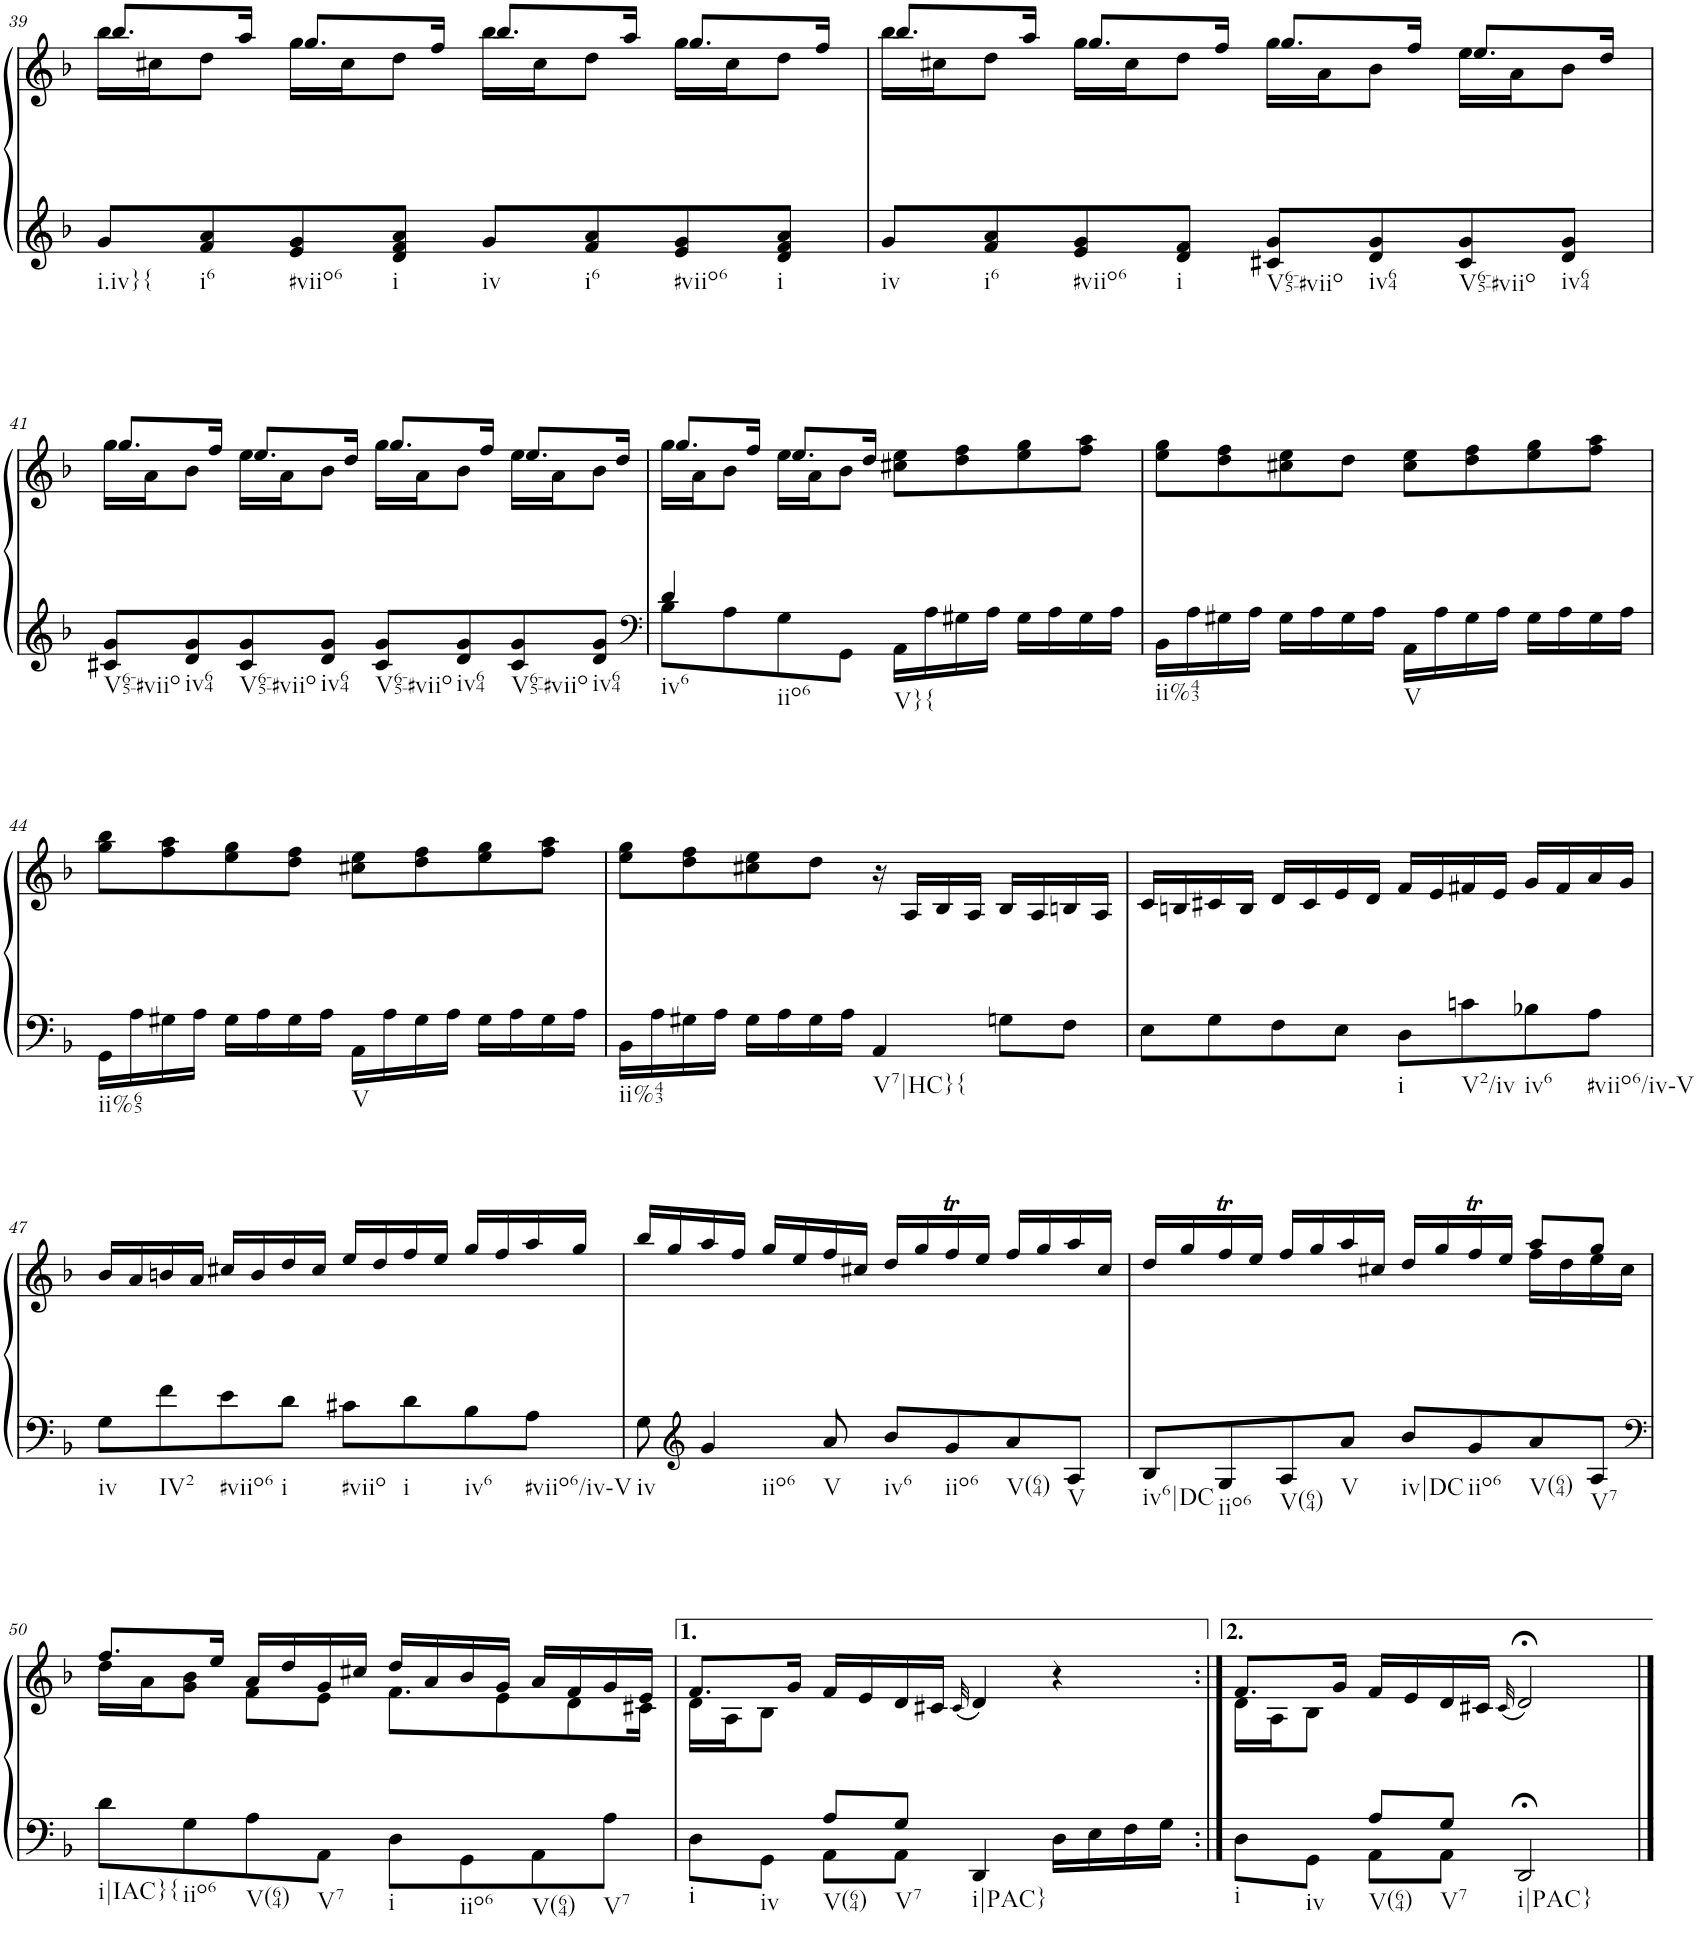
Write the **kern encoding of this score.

**kern	**kern
*part1	*part1
*staff2	*staff1
*I"Piano	*
*I'Pno.	*
!!LO:PB:g=z
*clefG2	*clefG2
*k[b-]	*k[b-]
*M4/4	*M4/4
*met(c)	*met(c)
=39	=39
*	*^
!LO:TX:b:t=i.iv}{	!	!
8g/L	8.bb-/L	16bb-\LL
.	.	16cc#X\J
!LO:TX:b:t=i6	!	!
8f/ 8a/	.	8dd\J
.	16aa/Jk	.
!LO:TX:b:t=#viio6	!	!
8e/ 8g/	8.gg/L	16gg\LL
.	.	16cc#\J
!LO:TX:b:t=i	!	!
8d/ 8f/ 8a/J	.	8dd\J
.	16ff/Jk	.
!LO:TX:b:t=iv	!	!
8g/L	8.bb-/L	16bb-\LL
.	.	16cc#\J
!LO:TX:b:t=i6	!	!
8f/ 8a/	.	8dd\J
.	16aa/Jk	.
!LO:TX:b:t=#viio6	!	!
8e/ 8g/	8.gg/L	16gg\LL
.	.	16cc#\J
!LO:TX:b:t=i	!	!
8d/ 8f/ 8a/J	.	8dd\J
.	16ff/Jk	.
=40	=40	=40
!LO:TX:b:t=iv	!	!
8g/L	8.bb-/L	16bb-\LL
.	.	16cc#X\J
!LO:TX:b:t=i6	!	!
8f/ 8a/	.	8dd\J
.	16aa/Jk	.
!LO:TX:b:t=#viio6	!	!
8e/ 8g/	8.gg/L	16gg\LL
.	.	16cc#\J
!LO:TX:b:t=i	!	!
8d/ 8f/J	.	8dd\J
.	16ff/Jk	.
!LO:TX:b:t=V65-#viio	!	!
8c#X/ 8g/L	8.gg/L	16gg\LL
.	.	16a\J
!LO:TX:b:t=iv64	!	!
8d/ 8g/	.	8b-\J
.	16ff/Jk	.
!LO:TX:b:t=V65-#viio	!	!
8c#/ 8g/	8.ee/L	16ee\LL
.	.	16a\J
!LO:TX:b:t=iv64	!	!
8d/ 8g/J	.	8b-\J
.	16dd/Jk	.
!!LO:LB:g=z	!!
=41	=41	=41
!LO:TX:b:t=V65-#viio	!	!
8c#X/ 8g/L	8.gg/L	16gg\LL
.	.	16a\J
!LO:TX:b:t=iv64	!	!
8d/ 8g/	.	8b-\J
.	16ff/Jk	.
!LO:TX:b:t=V65-#viio	!	!
8c#/ 8g/	8.ee/L	16ee\LL
.	.	16a\J
!LO:TX:b:t=iv64	!	!
8d/ 8g/J	.	8b-\J
.	16dd/Jk	.
!LO:TX:b:t=V65-#viio	!	!
8c#/ 8g/L	8.gg/L	16gg\LL
.	.	16a\J
!LO:TX:b:t=iv64	!	!
8d/ 8g/	.	8b-\J
.	16ff/Jk	.
!LO:TX:b:t=V65-#viio	!	!
8c#/ 8g/	8.ee/L	16ee\LL
.	.	16a\J
!LO:TX:b:t=iv64	!	!
8d/ 8g/J	.	8b-\J
.	16dd/Jk	.
=42	=42	=42
*clefF4	*	*
*^	*	*
!LO:TX:b:t=iv6	!	!	!
4d/	8B-\L	8.gg/L	16gg\LL
.	.	.	16a\J
.	8A\	.	8b-\J
.	.	16ff/Jk	.
!LO:TX:b:t=iio6	!	!	!
4ryy	8G\	8.ee/L	16ee\LL
.	.	.	16a\J
.	8GG\J	.	8b-\J
.	.	16dd/Jk	.
!LO:TX:b:t=V}{	!	!	!
16AA\LL	2ryy	8cc#X\ 8ee\L	2ryy
16A\	.	.	.
16G#X\	.	8dd\ 8ff\	.
16A\JJ	.	.	.
16G#\LL	.	8ee\ 8gg\	.
16A\	.	.	.
16G#\	.	8ff\ 8aa\J	.
16A\JJ	.	.	.
*v	*v	*	*
*	*v	*v
=43	=43
!LO:TX:b:t=ii%43	!
16BB-\LL	8ee\ 8gg\L
16A\	.
16G#X\	8dd\ 8ff\
16A\JJ	.
16G#\LL	8cc#X\ 8ee\
16A\	.
16G#\	8dd\J
16A\JJ	.
!LO:TX:b:t=V	!
16AA\LL	8cc#\ 8ee\L
16A\	.
16G#\	8dd\ 8ff\
16A\JJ	.
16G#\LL	8ee\ 8gg\
16A\	.
16G#\	8ff\ 8aa\J
16A\JJ	.
!!LO:LB:g=z
=44	=44
!LO:TX:b:t=ii%65	!
16GG\LL	8gg\ 8bb-\L
16A\	.
16G#X\	8ff\ 8aa\
16A\JJ	.
16G#\LL	8ee\ 8gg\
16A\	.
16G#\	8dd\ 8ff\J
16A\JJ	.
!LO:TX:b:t=V	!
16AA\LL	8cc#X\ 8ee\L
16A\	.
16G#\	8dd\ 8ff\
16A\JJ	.
16G#\LL	8ee\ 8gg\
16A\	.
16G#\	8ff\ 8aa\J
16A\JJ	.
=45	=45
!LO:TX:b:t=ii%43	!
16BB-\LL	8ee\ 8gg\L
16A\	.
16G#X\	8dd\ 8ff\
16A\JJ	.
16G#\LL	8cc#X\ 8ee\
16A\	.
16G#\	8dd\J
16A\JJ	.
!LO:TX:b:t=V7|HC}{	!
4AA/	16r
.	16A/LL
.	16B-/
.	16A/JJ
8Gn\L	16B-/LL
.	16A/
8F\J	16Bn/
.	16A/JJ
=46	=46
8E\L	16c/LL
.	16Bn/
8G\	16c#X/
.	16B/JJ
8F\	16d/LL
.	16c#/
8E\J	16e/
.	16d/JJ
!LO:TX:b:t=i	!
8D\L	16f/LL
.	16e/
!LO:TX:b:t=V2/iv	!
8cn\	16f#X/
.	16e/JJ
!LO:TX:b:t=iv6	!
8B-X\	16g/LL
.	16f#/
!LO:TX:b:t=#viio6/iv-V	!
8A\J	16a/
.	16g/JJ
!!LO:LB:g=z
=47	=47
!LO:TX:b:t=iv	!
8G\L	16b-/LL
.	16a/
!LO:TX:b:t=IV2	!
8f\	16bn/
.	16a/JJ
!LO:TX:b:t=#viio6	!
8e\	16cc#X/LL
.	16b/
!LO:TX:b:t=i	!
8d\J	16dd/
.	16cc#/JJ
!LO:TX:b:t=#viio	!
8c#X\L	16ee/LL
.	16dd/
!LO:TX:b:t=i	!
8d\	16ff/
.	16ee/JJ
!LO:TX:b:t=iv6	!
8B-\	16gg/LL
.	16ff/
!LO:TX:b:t=#viio6/iv-V	!
8A\J	16aa/
.	16gg/JJ
=48	=48
!LO:TX:b:t=iv	!
8G\	16bb-/LL
.	16gg/
*clefG2	*
!LO:TX:b:t=iio6	!
4g/	16aa/
.	16ff/JJ
.	16gg/LL
.	16ee/
!LO:TX:b:t=V	!
8a/	16ff/
.	16cc#X/JJ
!LO:TX:b:t=iv6	!
8b-/L	16dd/LL
.	16gg/
!LO:TX:b:t=iio6	!
8g/	16ffT/
.	16ee/JJ
!LO:TX:b:t=V(64)	!
8a/	16ff/LL
.	16gg/
!LO:TX:b:t=V	!
8A/J	16aa/
.	16cc#/JJ
=49	=49
*	*^
!LO:TX:b:t=iv6|DC	!	!
8B-/L	16dd/LL	2.ryy
.	16gg/	.
!LO:TX:b:t=iio6	!	!
8G/	16ffT/	.
.	16ee/JJ	.
!LO:TX:b:t=V(64)	!	!
8A/	16ff/LL	.
.	16gg/	.
!LO:TX:b:t=V	!	!
8a/J	16aa/	.
.	16cc#X/JJ	.
!LO:TX:b:t=iv|DC	!	!
8b-/L	16dd/LL	.
.	16gg/	.
!LO:TX:b:t=iio6	!	!
8g/	16ffT/	.
.	16ee/JJ	.
!LO:TX:b:t=V(64)	!	!
8a/	8aa/L	16ff\LL
.	.	16dd\
!LO:TX:b:t=V7	!	!
8A/J	8gg/J	16ee\
.	.	16cc#\JJ
!!LO:LB:g=z	!!
=50	=50	=50
*clefF4	*	*
!LO:TX:b:t=i|IAC}{	!	!
8d\L	8.ff/L	16dd\LL
.	.	16a\J
!LO:TX:b:t=iio6	!	!
8G\	.	8g\ 8b-\J
.	16ee/Jk	.
!LO:TX:b:t=V(64)	!	!
8A\	16a/LL	8f\L
.	16dd/	.
!LO:TX:b:t=V7	!	!
8AA\J	16g/	8e\J
.	16cc#X/JJ	.
!LO:TX:b:t=i	!	!
8D\L	16dd/LL	8.f\L
.	16a/	.
!LO:TX:b:t=iio6	!	!
8GG\	16b-/	.
.	16g/JJ	8e\
!LO:TX:b:t=V(64)	!	!
8AA\	16a/LL	.
.	16f/	8d\
!LO:TX:b:t=V7	!	!
8A\J	16g/	.
.	16e/JJ	16c#X\Jk
=51	=51	=51
*^	*	*
!LO:TX:b:t=i	!	!	!
8D\L	4ryy	8.f/L	16d\LL
.	.	.	16A\J
!LO:TX:b:t=iv	!	!	!
8GG\J	.	.	8B-\J
.	.	16g/Jk	.
!LO:TX:b:t=V(64)	!	!	!
8A/L	8AA\L	16f/LL	2.ryy
.	.	16e/	.
!LO:TX:b:t=V7	!	!	!
8G/J	8AA\J	16d/	.
.	.	16c#X/JJ	.
.	.	(32qc#/	.
!LO:TX:b:t=i|PAC}	!	!	!
4DD/	2ryy	4d/)	.
16D\LL	.	4r	.
16E\	.	.	.
16F\	.	.	.
16G\JJ	.	.	.
=51X1:|!	=51X1:|!	=51X1:|!	=51X1:|!
!LO:TX:b:t=i	!	!	!
8D\L	4ryy	8.f/L	16d\LL
.	.	.	16A\J
!LO:TX:b:t=iv	!	!	!
8GG\J	.	.	8B-\J
.	.	16g/Jk	.
!LO:TX:b:t=V(64)	!	!	!
8A/L	8AA\L	16f/LL	2.ryy
.	.	16e/	.
!LO:TX:b:t=V7	!	!	!
8G/J	8AA\J	16d/	.
.	.	16c#X/JJ	.
.	.	(32qc#/	.
!LO:TX:b:t=i|PAC}	!	!	!
2DD;</	2ryy	2d;</)	.
*v	*v	*	*
*	*v	*v
==	==
*-	*-
